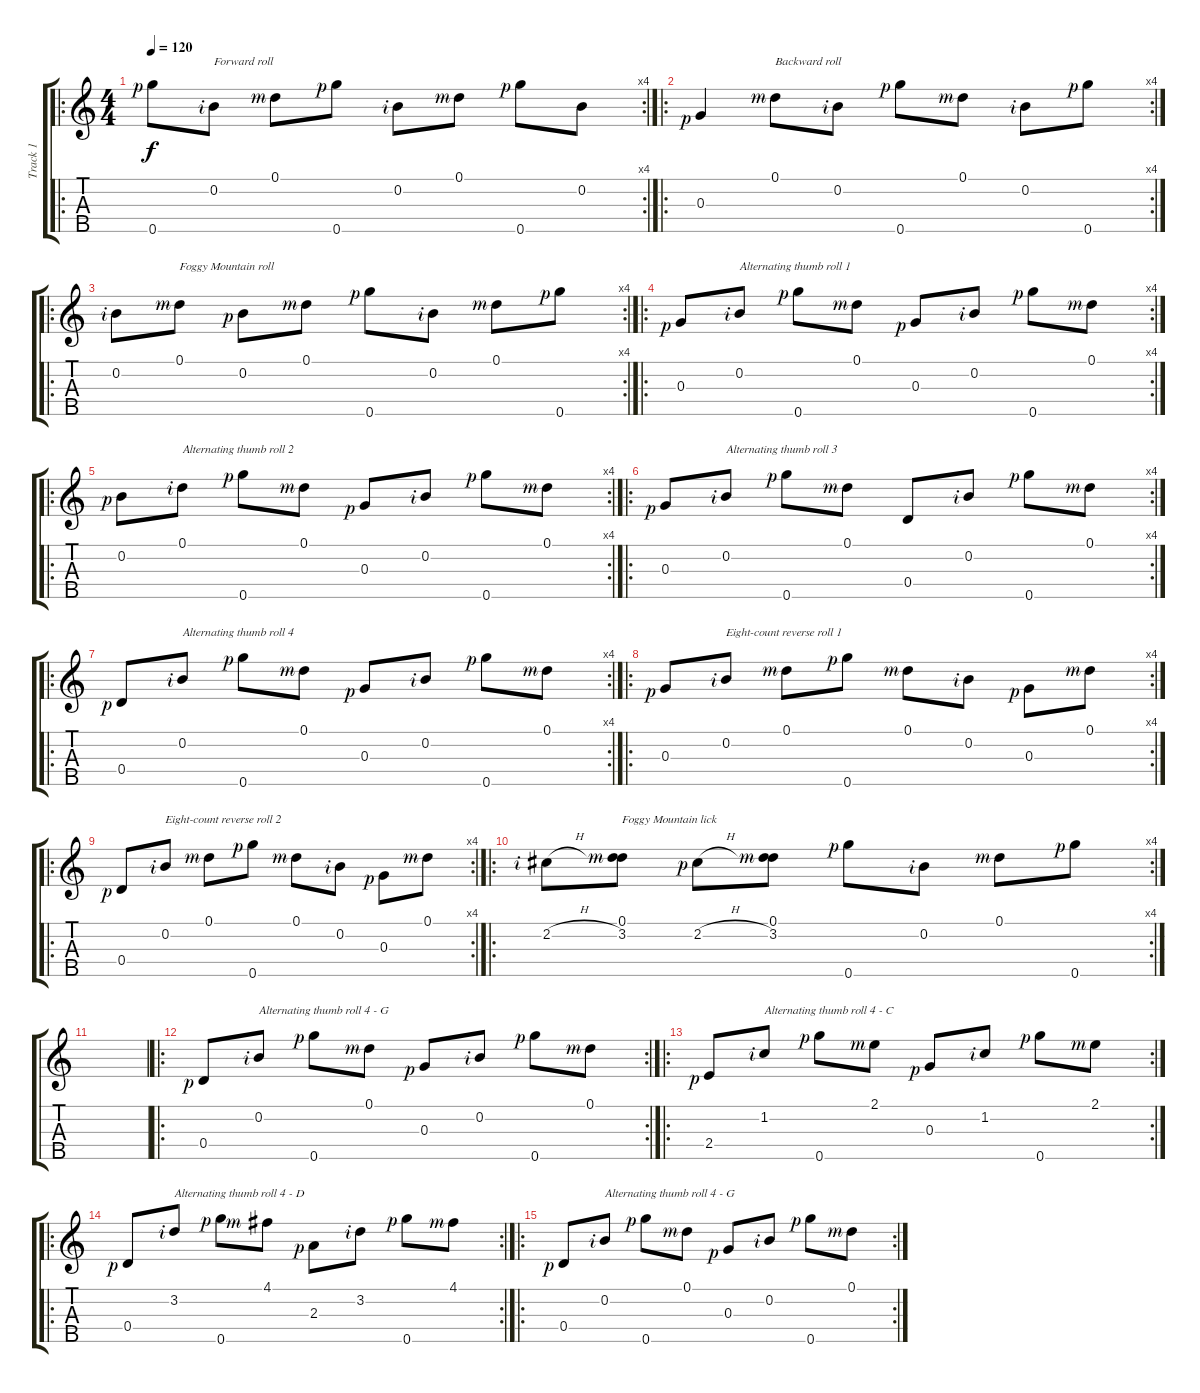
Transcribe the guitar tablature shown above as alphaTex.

\track ("Track 1" "Track 1") {instrument banjo}
\staff {score tabs}
\tuning (D4 B3 G3 D3 G4) {hide}
\displaytranspose 12
\ro
\rc 4
\ts (4 4)
\tempo 120
\clef g2
\ks c
0.5{rf 1}.8{dy f instrument banjo} 0.2{rf 2}.8{txt "Forward roll"} 0.1{rf 3}.8 0.5{rf 1}.8 0.2{rf 2}.8 0.1{rf 3}.8 0.5{rf 1}.8 0.2.8 |
\ro
\rc 4
0.3{rf 1}.4 0.1{rf 3}.8{txt "Backward roll"} 0.2{rf 2}.8 0.5{rf 1}.8 0.1{rf 3}.8 0.2{rf 2}.8 0.5{rf 1}.8 |
\ro
\rc 4
0.2{rf 2}.8 0.1{rf 3}.8{txt "Foggy Mountain roll"} 0.2{rf 1}.8 0.1{rf 3}.8 0.5{rf 1}.8 0.2{rf 2}.8 0.1{rf 3}.8 0.5{rf 1}.8 |
\ro
\rc 4
0.3{rf 1}.8 0.2{rf 2}.8{txt "Alternating thumb roll 1"} 0.5{rf 1}.8 0.1{rf 3}.8 0.3{rf 1}.8 0.2{rf 2}.8 0.5{rf 1}.8 0.1{rf 3}.8 |
\ro
\rc 4
0.2{rf 1}.8 0.1{rf 2}.8{txt "Alternating thumb roll 2"} 0.5{rf 1}.8 0.1{rf 3}.8 0.3{rf 1}.8 0.2{rf 2}.8 0.5{rf 1}.8 0.1{rf 3}.8 |
\ro
\rc 4
0.3{rf 1}.8 0.2{rf 2}.8{txt "Alternating thumb roll 3"} 0.5{rf 1}.8 0.1{rf 3}.8 0.4.8 0.2{rf 2}.8 0.5{rf 1}.8 0.1{rf 3}.8 |
\ro
\rc 4
0.4{rf 1}.8 0.2{rf 2}.8{txt "Alternating thumb roll 4"} 0.5{rf 1}.8 0.1{rf 3}.8 0.3{rf 1}.8 0.2{rf 2}.8 0.5{rf 1}.8 0.1{rf 3}.8 |
\ro
\rc 4
0.3{rf 1}.8 0.2{rf 2}.8{txt "Eight-count reverse roll 1"} 0.1{rf 3}.8 0.5{rf 1}.8 0.1{rf 3}.8 0.2{rf 2}.8 0.3{rf 1}.8 0.1{rf 3}.8 |
\ro
\rc 4
0.4{rf 1}.8 0.2{rf 2}.8{txt "Eight-count reverse roll 2"} 0.1{rf 3}.8 0.5{rf 1}.8 0.1{rf 3}.8 0.2{rf 2}.8 0.3{rf 1}.8 0.1{rf 3}.8 |
\ro
\rc 4
2.2{h rf 2}.8 (0.1{rf 3} 3.2).8{txt "Foggy Mountain lick"} 2.2{h rf 1}.8 (0.1{rf 3} 3.2).8 0.5{rf 1}.8 0.2{rf 2}.8 0.1{rf 3}.8 0.5{rf 1}.8 |
|
\ro
\rc 2
0.4{rf 1}.8 0.2{rf 2}.8{txt "Alternating thumb roll 4 - G"} 0.5{rf 1}.8 0.1{rf 3}.8 0.3{rf 1}.8 0.2{rf 2}.8 0.5{rf 1}.8 0.1{rf 3}.8 |
\ro
\rc 2
2.4{rf 1}.8 1.2{rf 2}.8{txt "Alternating thumb roll 4 - C"} 0.5{rf 1}.8 2.1{rf 3}.8 0.3{rf 1}.8 1.2{rf 2}.8 0.5{rf 1}.8 2.1{rf 3}.8 |
\ro
\rc 2
0.4{rf 1}.8 3.2{rf 2}.8{txt "Alternating thumb roll 4 - D"} 0.5{rf 1}.8 4.1{rf 3}.8 2.3{rf 1}.8 3.2{rf 2}.8 0.5{rf 1}.8 4.1{rf 3}.8 |
\ro
\rc 2
0.4{rf 1}.8 0.2{rf 2}.8{txt "Alternating thumb roll 4 - G"} 0.5{rf 1}.8 0.1{rf 3}.8 0.3{rf 1}.8 0.2{rf 2}.8 0.5{rf 1}.8 0.1{rf 3}.8
